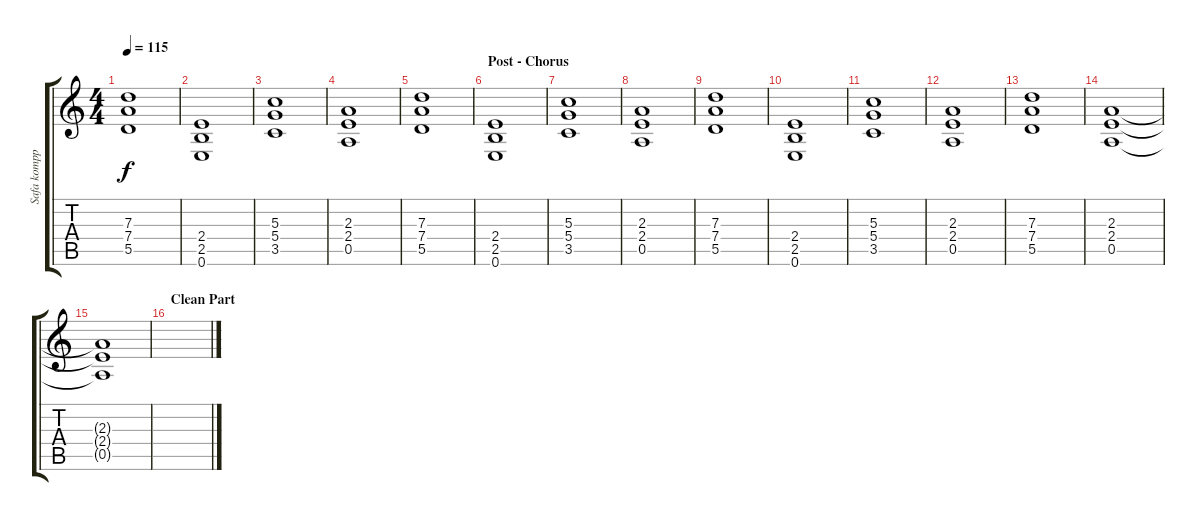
\track ("Safa komppi" "Safa kompp") {instrument distortionguitar}
\staff {score tabs}
\tuning (E4 B3 G3 D3 A2 E2) {hide}
\ts (4 4)
\tempo 115
\clef g2
\ks c
(7.3 7.4 5.5).1{dy f} |
(2.4 2.5 0.6).1 |
(5.3 5.4 3.5).1 |
(2.3 2.4 0.5).1 |
(7.3 7.4 5.5).1 |
\section ("" "Post - Chorus")
(2.4 2.5 0.6).1 |
(5.3 5.4 3.5).1 |
(2.3 2.4 0.5).1 |
(7.3 7.4 5.5).1 |
(2.4 2.5 0.6).1 |
(5.3 5.4 3.5).1 |
(2.3 2.4 0.5).1 |
(7.3 7.4 5.5).1 |
(2.3 2.4 0.5).1 |
(2.3{t} 2.4{t} 0.5{t}).1 |
\section ("" "Clean Part")
